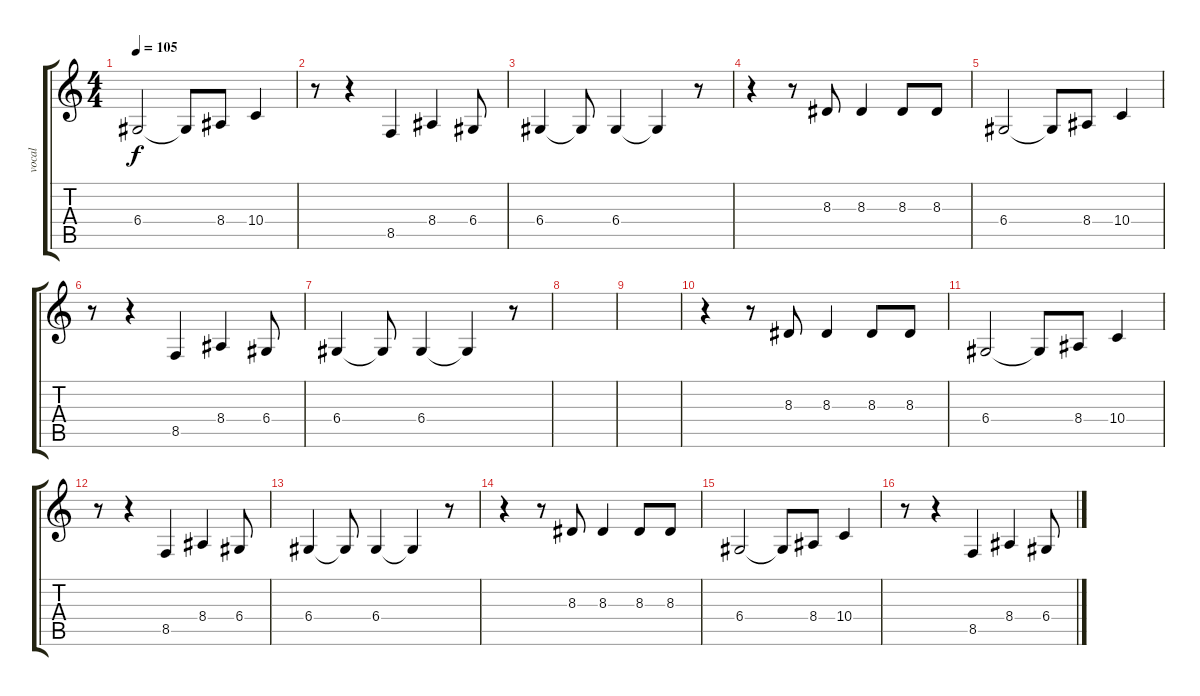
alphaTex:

\track ("vocal" "vocal") {instrument altosax}
\staff {score tabs}
\tuning (E4 B3 G3 D3 A2 E2) {hide}
\ts (4 4)
\tempo 105
\clef g2
\ks c
6.4.2{dy f} 6.4{t}.8 8.4.8 10.4.4 |
r.8 r.4 8.5.4 8.4.4 6.4.8 |
6.4.4 6.4{t}.8 6.4.4 6.4{t}.4 r.8 |
r.4 r.8 8.3.8 8.3.4 8.3.8 8.3.8 |
6.4.2 6.4{t}.8 8.4.8 10.4.4 |
r.8 r.4 8.5.4 8.4.4 6.4.8 |
6.4.4 6.4{t}.8 6.4.4 6.4{t}.4 r.8 |
|
|
r.4 r.8 8.3.8 8.3.4 8.3.8 8.3.8 |
6.4.2 6.4{t}.8 8.4.8 10.4.4 |
r.8 r.4 8.5.4 8.4.4 6.4.8 |
6.4.4 6.4{t}.8 6.4.4 6.4{t}.4 r.8 |
r.4 r.8 8.3.8 8.3.4 8.3.8 8.3.8 |
6.4.2 6.4{t}.8 8.4.8 10.4.4 |
r.8 r.4 8.5.4 8.4.4 6.4.8
